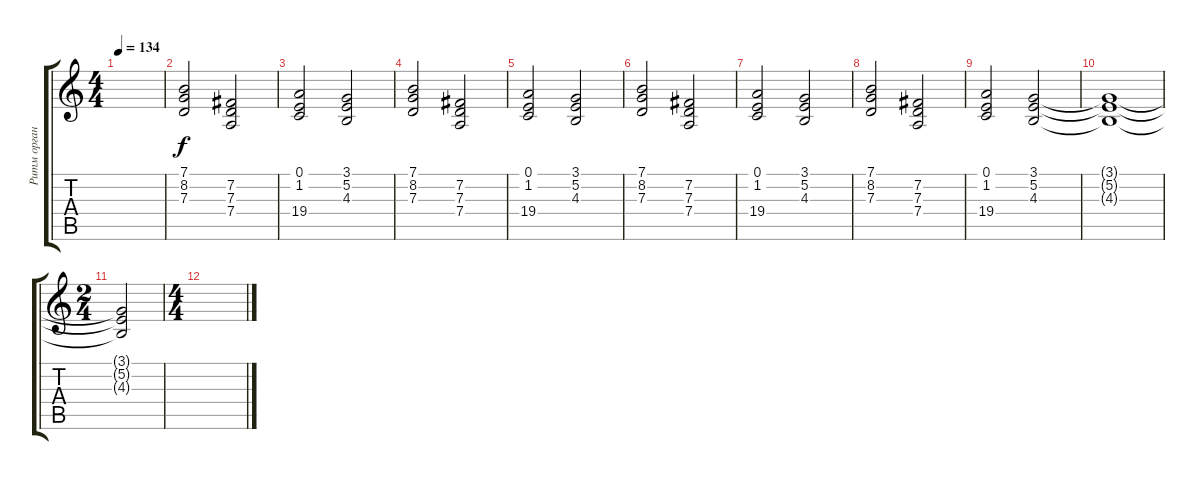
\track ("Ритм орган" "Ритм орган") {instrument churchorgan}
\staff {score tabs}
\tuning (E4 B3 G3 D3 A2 E2) {hide}
\ts (4 4)
\tempo 134
\clef g2
\ks c
|
(7.1 8.2 7.3).2 (7.2 7.3 7.4).2 |
(0.1 1.2 19.4).2 (3.1 5.2 4.3).2 |
(7.1 8.2 7.3).2 (7.2 7.3 7.4).2 |
(0.1 1.2 19.4).2 (3.1 5.2 4.3).2 |
(7.1 8.2 7.3).2 (7.2 7.3 7.4).2 |
(0.1 1.2 19.4).2 (3.1 5.2 4.3).2 |
(7.1 8.2 7.3).2 (7.2 7.3 7.4).2 |
(0.1 1.2 19.4).2 (3.1 5.2 4.3).2 |
(3.1{t} 5.2{t} 4.3{t}).1 |
\ts (2 4)
(3.1{t} 5.2{t} 4.3{t}).2 |
\ts (4 4)
